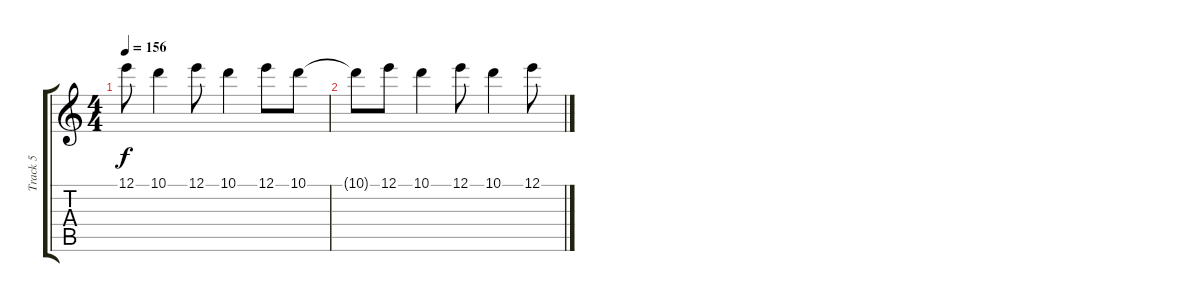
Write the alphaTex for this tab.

\track ("Track 5" "Track 5") {instrument electricguitarclean}
\staff {score tabs}
\tuning (E4 B3 G3 D3 A2 E2) {hide}
\ts (4 4)
\tempo 156
\clef g2
\ks c
12.1.8{dy f} 10.1.4 12.1.8 10.1.4 12.1.8 10.1.8 |
10.1{t}.8 12.1.8 10.1.4 12.1.8 10.1.4 12.1.8
